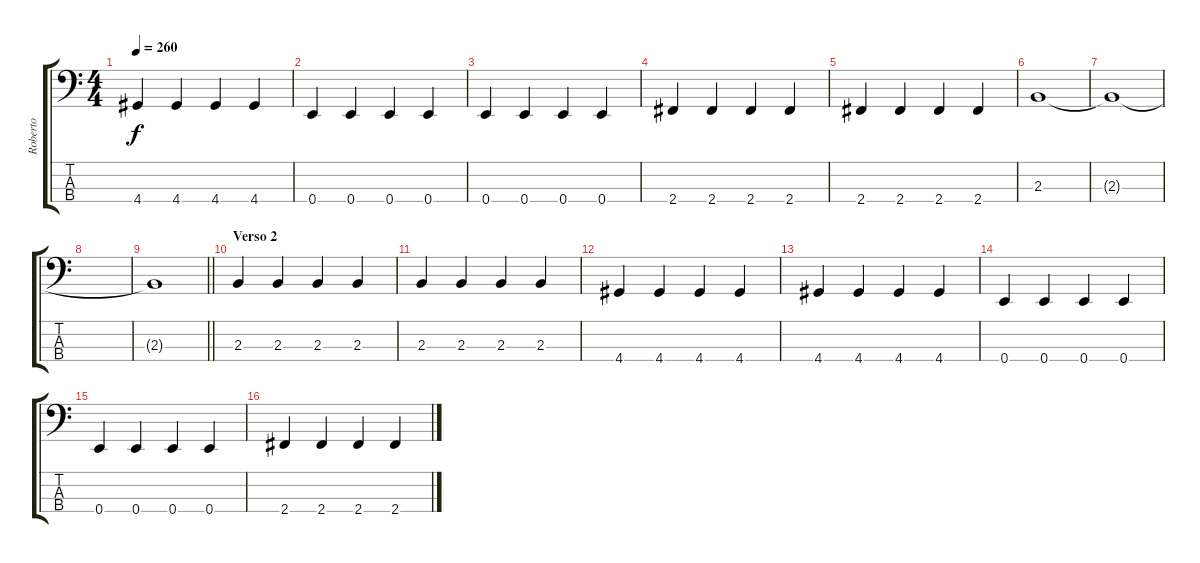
\track ("Roberto" "Roberto") {instrument electricbasspick}
\staff {score tabs}
\tuning (G2 D2 A1 E1) {hide}
\ts (4 4)
\tempo 260
\clef f4
\ks c
4.4.4{dy f} 4.4.4 4.4.4 4.4.4 |
0.4.4 0.4.4 0.4.4 0.4.4 |
0.4.4 0.4.4 0.4.4 0.4.4 |
2.4.4 2.4.4 2.4.4 2.4.4 |
2.4.4 2.4.4 2.4.4 2.4.4 |
2.3.1 |
2.3{t}.1 |
|
\barLineRight lightlight
2.3{t}.1 |
\section ("" "Verso 2")
2.3.4 2.3.4 2.3.4 2.3.4 |
2.3.4 2.3.4 2.3.4 2.3.4 |
4.4.4 4.4.4 4.4.4 4.4.4 |
4.4.4 4.4.4 4.4.4 4.4.4 |
0.4.4 0.4.4 0.4.4 0.4.4 |
0.4.4 0.4.4 0.4.4 0.4.4 |
2.4.4 2.4.4 2.4.4 2.4.4
